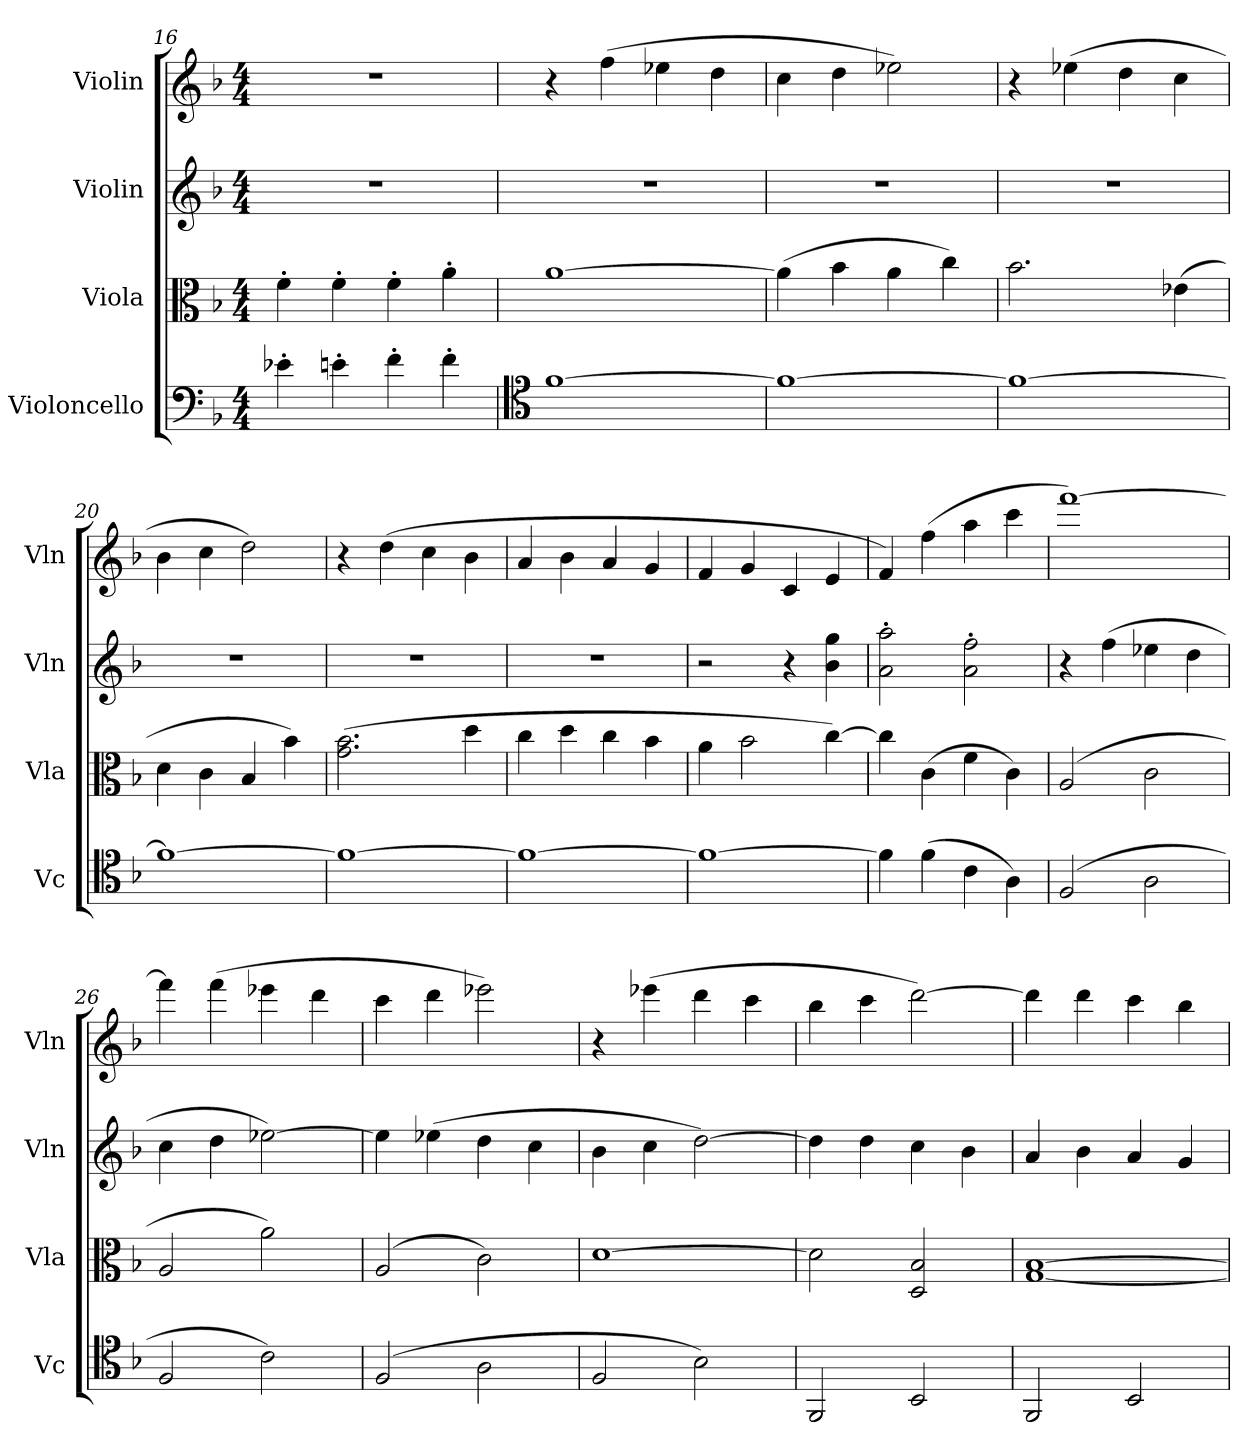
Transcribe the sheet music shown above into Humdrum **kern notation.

**kern	**kern	**kern	**kern
*part4	*part3	*part2	*part1
*staff4	*staff3	*staff2	*staff1
*I"Violoncello	*I"Viola	*I"Violin	*I"Violin
*I'Vc	*I'Vla	*I'Vln	*I'Vln
*clefF4	*clefC3	*clefG2	*clefG2
*k[b-]	*k[b-]	*k[b-]	*k[b-]
*M4/4	*M4/4	*M4/4	*M4/4
=16	=16	=16	=16
4e-X'\	4f'\	1r	1r
4en'\	4f'\	.	.
4f'\	4f'\	.	.
4f'\	4a'\	.	.
=17	=17	=17	=17
*clefC4	*	*	*
[1f	[1a	1r	4r
.	.	.	(4ff\
.	.	.	4ee-X\
.	.	.	4dd\
=18	=18	=18	=18
1f_	(4a\]	1r	4cc\
.	4b-\	.	4dd\
.	4a\	.	2ee-X\)
.	4cc\)	.	.
=19	=19	=19	=19
1f_	2.b-\	1r	4r
.	.	.	(4ee-X\
.	.	.	4dd\
.	(4e-X\	.	4cc\
=20	=20	=20	=20
1f_	4d\	1r	4b-\
.	4c\	.	4cc\
.	4B-/	.	2dd\)
.	4b-\)	.	.
=21	=21	=21	=21
1f_	(2.g\ 2.b-\	1r	4r
.	.	.	(4dd\
.	.	.	4cc\
.	4dd\	.	4b-\
=22	=22	=22	=22
1f_	4cc\	1r	4a/
.	4dd\	.	4b-\
.	4cc\	.	4a/
.	4b-\	.	4g/
=23	=23	=23	=23
1f_	4a\	2r	4f/
.	2b-\	.	4g/
.	.	4r	4c/
.	[4cc\)	4b-\ 4gg\	4e/
=24	=24	=24	=24
4f\]	4cc\]	2a'\ 2aa'\	4f/)
(4f\	(4c\	.	(4ff\
4c\	4f\	2a'\ 2ff'\	4aa\
4A\)	4c\)	.	4ccc\
=25	=25	=25	=25
(2F/	(2A/	4r	[1fff)
.	.	(4ff\	.
2A\	2c\	4ee-X\	.
.	.	4dd\	.
=26	=26	=26	=26
2F/	2A/	4cc\	4fff\]
.	.	4dd\	(4fff\
2c\)	2a\)	[2ee-X\)	4eee-X\
.	.	.	4ddd\
=27	=27	=27	=27
(2F/	(2A/	4ee-\]	4ccc\
.	.	(4ee-X\	4ddd\
2A\	2c\)	4dd\	2eee-X\)
.	.	4cc\	.
=28	=28	=28	=28
2F/	[1d	4b-\	4r
.	.	4cc\	(4eee-X\
2B-\)	.	[2dd\)	4ddd\
.	.	.	4ccc\
=29	=29	=29	=29
2FF/	2d\]	4dd\]	4bb-\
.	.	4dd\	4ccc\
2BB-/	2D/ 2B-/	4cc\	[2ddd\)
.	.	4b-\	.
=30	=30	=30	=30
2FF/	[1G [1B-	4a/	4ddd\]
.	.	4b-\	4ddd\
2BB-/	.	4a/	4ccc\
.	.	4g/	4bb-\
=	=	=	=
*-	*-	*-	*-
